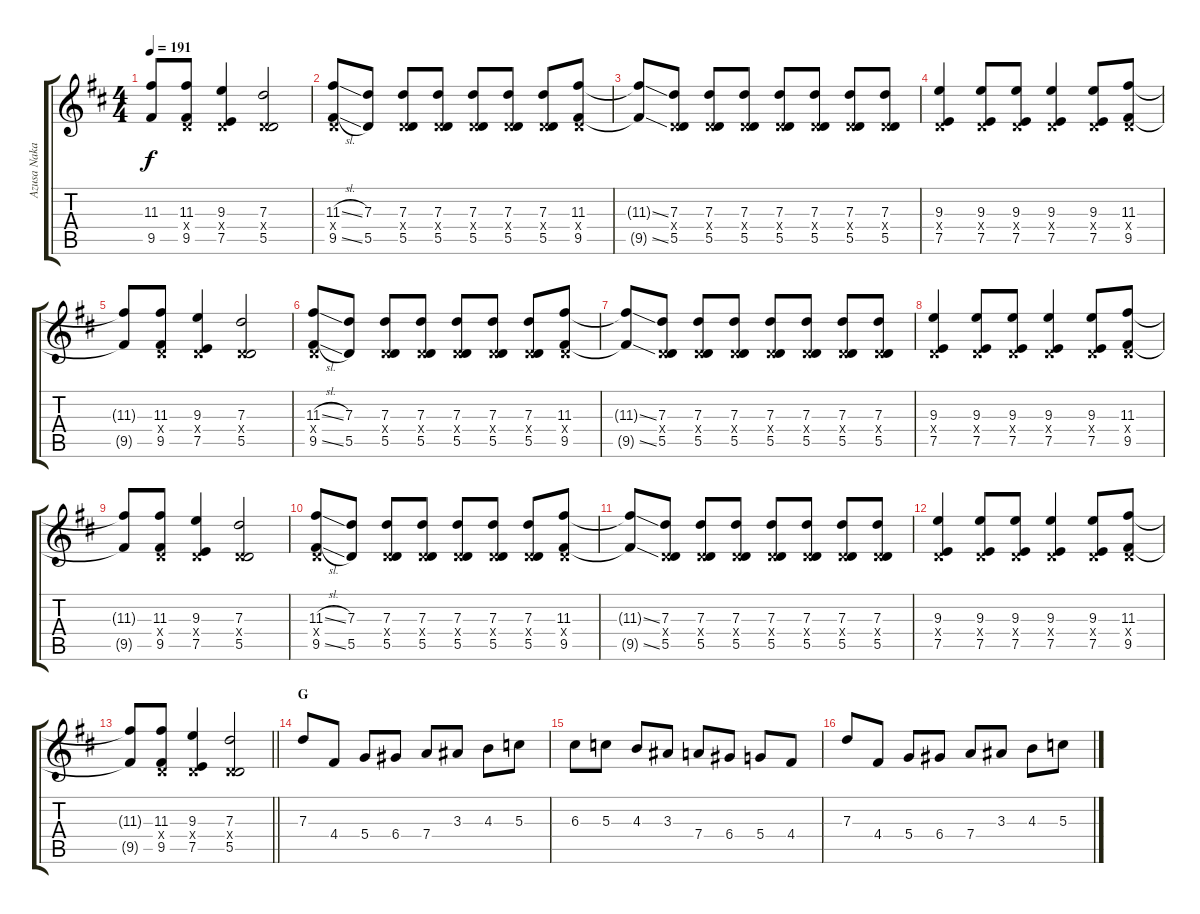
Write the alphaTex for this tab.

\track ("Azusa Nakano" "Azusa Naka") {instrument overdrivenguitar}
\staff {score tabs}
\tuning (E4 B3 G3 D3 A2 E2) {hide}
\ts (4 4)
\tempo 191
\clef g2
\ks d
(11.3{t} 9.5{t}).8{dy f} (11.3 0.4{x} 9.5).8 (9.3 0.4{x} 7.5).4 (7.3 0.4{x} 5.5).2 |
(11.3{sl} 0.4{x} 9.5{sl}).8 (7.3 5.5).8 (7.3 0.4{x} 5.5).8 (7.3 0.4{x} 5.5).8 (7.3 0.4{x} 5.5).8 (7.3 0.4{x} 5.5).8 (7.3 0.4{x} 5.5).8 (11.3 0.4{x} 9.5).8 |
(11.3{ss t} 9.5{ss t}).8 (7.3 0.4{x} 5.5).8 (7.3 0.4{x} 5.5).8 (7.3 0.4{x} 5.5).8 (7.3 0.4{x} 5.5).8 (7.3 0.4{x} 5.5).8 (7.3 0.4{x} 5.5).8 (7.3 0.4{x} 5.5).8 |
(9.3 0.4{x} 7.5).4 (9.3 0.4{x} 7.5).8 (9.3 0.4{x} 7.5).8 (9.3 0.4{x} 7.5).4 (9.3 0.4{x} 7.5).8 (11.3 0.4{x} 9.5).8 |
(11.3{t} 9.5{t}).8 (11.3 0.4{x} 9.5).8 (9.3 0.4{x} 7.5).4 (7.3 0.4{x} 5.5).2 |
(11.3{sl} 0.4{x} 9.5{sl}).8 (7.3 5.5).8 (7.3 0.4{x} 5.5).8 (7.3 0.4{x} 5.5).8 (7.3 0.4{x} 5.5).8 (7.3 0.4{x} 5.5).8 (7.3 0.4{x} 5.5).8 (11.3 0.4{x} 9.5).8 |
(11.3{ss t} 9.5{ss t}).8 (7.3 0.4{x} 5.5).8 (7.3 0.4{x} 5.5).8 (7.3 0.4{x} 5.5).8 (7.3 0.4{x} 5.5).8 (7.3 0.4{x} 5.5).8 (7.3 0.4{x} 5.5).8 (7.3 0.4{x} 5.5).8 |
(9.3 0.4{x} 7.5).4 (9.3 0.4{x} 7.5).8 (9.3 0.4{x} 7.5).8 (9.3 0.4{x} 7.5).4 (9.3 0.4{x} 7.5).8 (11.3 0.4{x} 9.5).8 |
(11.3{t} 9.5{t}).8 (11.3 0.4{x} 9.5).8 (9.3 0.4{x} 7.5).4 (7.3 0.4{x} 5.5).2 |
(11.3{sl} 0.4{x} 9.5{sl}).8 (7.3 5.5).8 (7.3 0.4{x} 5.5).8 (7.3 0.4{x} 5.5).8 (7.3 0.4{x} 5.5).8 (7.3 0.4{x} 5.5).8 (7.3 0.4{x} 5.5).8 (11.3 0.4{x} 9.5).8 |
(11.3{ss t} 9.5{ss t}).8 (7.3 0.4{x} 5.5).8 (7.3 0.4{x} 5.5).8 (7.3 0.4{x} 5.5).8 (7.3 0.4{x} 5.5).8 (7.3 0.4{x} 5.5).8 (7.3 0.4{x} 5.5).8 (7.3 0.4{x} 5.5).8 |
(9.3 0.4{x} 7.5).4 (9.3 0.4{x} 7.5).8 (9.3 0.4{x} 7.5).8 (9.3 0.4{x} 7.5).4 (9.3 0.4{x} 7.5).8 (11.3 0.4{x} 9.5).8 |
\barLineRight lightlight
(11.3{t} 9.5{t}).8 (11.3 0.4{x} 9.5).8 (9.3 0.4{x} 7.5).4 (7.3 0.4{x} 5.5).2 |
\section ("" "G")
7.3.8 4.4.8 5.4.8 6.4.8 7.4.8 3.3.8 4.3.8 5.3.8 |
6.3.8 5.3.8 4.3.8 3.3.8 7.4.8 6.4.8 5.4.8 4.4.8 |
7.3.8 4.4.8 5.4.8 6.4.8 7.4.8 3.3.8 4.3.8 5.3.8
